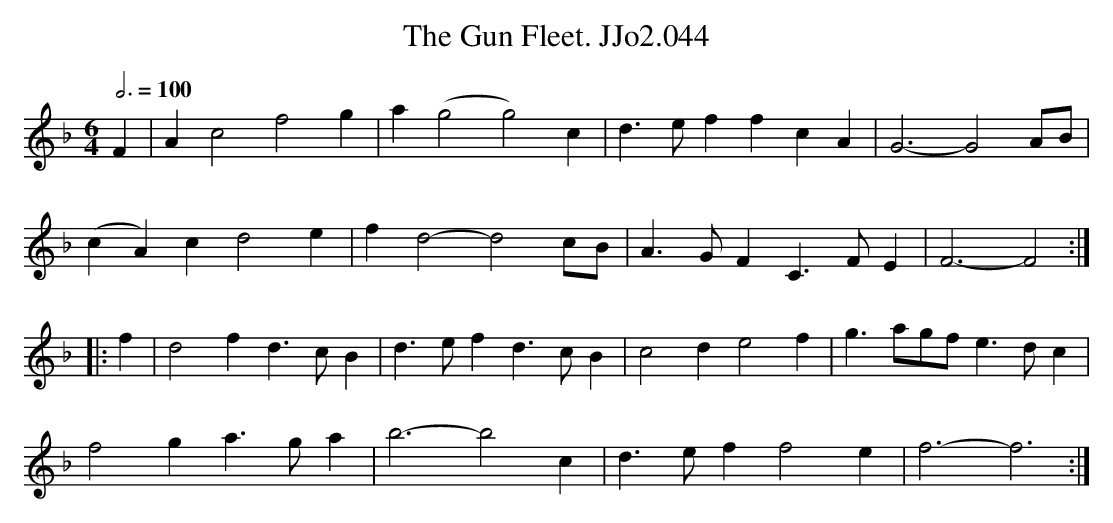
X:1
T:Gun Fleet. JJo2.044, The
M:6/4
L:1/4
Q:3/4=100
K:F
F|Ac2f2g|a(g2g2)c|d>effcA|G3-G2 A/B/|
(cA)cd2e|fd2-d2c/B/|A>G FC>FE|F3-F2:|
|:f|d2fd>cB|d>efd>cB|c2de2f|g>ag/f/ e>dc|
f2ga>ga|b3-b2c|d>eff2e|f3-f3:|
